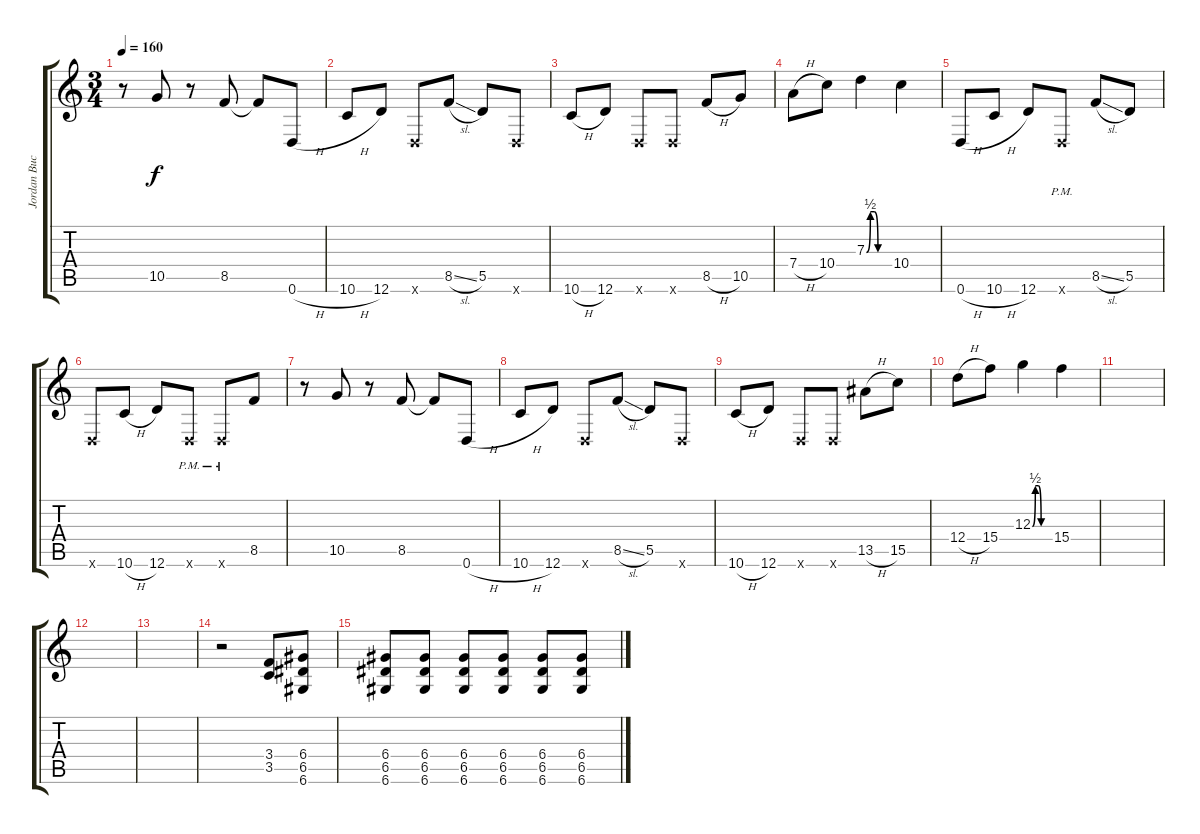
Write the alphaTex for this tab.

\track ("Jordan Buckley" "Jordan Buc") {instrument distortionguitar}
\staff {score tabs}
\tuning (E4 B3 G3 D3 A2 D2) {hide}
\ts (3 4)
\tempo 160
\clef g2
\ks c
r.8{dy f} 10.5.8 r.8 8.5.8 8.5{t}.8 0.6{h}.8 |
10.6{h}.8 12.6.8 0.6{x}.8 8.5{sl}.8 5.5.8 0.6{x}.8 |
10.6{h}.8 12.6.8 0.6{x}.8 0.6{x}.8 8.5{h}.8 10.5.8 |
7.4{h}.8 10.4.8 7.3{be (custom 0 0 10 2 20 2 30 0 60 0)}.4 10.4.4 |
0.6{h}.8 10.6{h}.8 12.6.8 0.6{pm x}.8 8.5{sl}.8 5.5.8 |
0.6{x}.8 10.6{h}.8 12.6.8 0.6{pm x}.8 0.6{pm x}.8 8.5.8 |
r.8 10.5.8 r.8 8.5.8 8.5{t}.8 0.6{h}.8 |
10.6{h}.8 12.6.8 0.6{x}.8 8.5{sl}.8 5.5.8 0.6{x}.8 |
10.6{h}.8 12.6.8 0.6{x}.8 0.6{x}.8 13.5{h}.8 15.5.8 |
12.4{h}.8 15.4.8 12.3{be (custom 0 0 10 2 20 2 30 0 60 0)}.4 15.4.4 |
|
|
|
r.2 (3.4 3.5).8 (6.4 6.5 6.6).8 |
(6.4 6.5 6.6).8 (6.4 6.5 6.6).8 (6.4 6.5 6.6).8 (6.4 6.5 6.6).8 (6.4 6.5 6.6).8 (6.4 6.5 6.6).8
